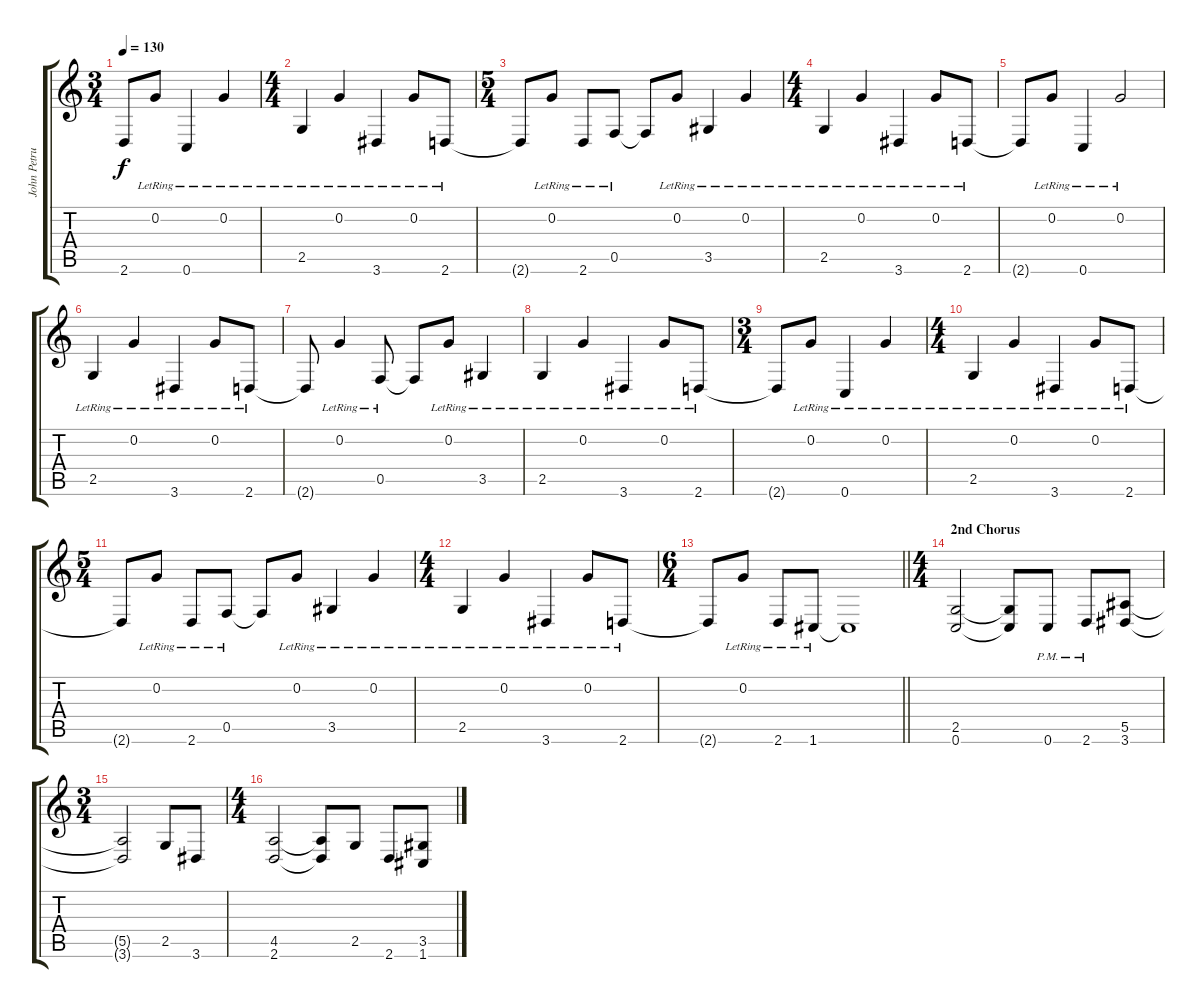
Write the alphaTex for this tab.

\track ("John Petrucci" "John Petru") {instrument distortionguitar}
\staff {score tabs}
\tuning (C4 G3 Eb3 Bb2 F2 C2) {hide}
\ts (3 4)
\tempo 130
\clef g2
\ks c
2.6{t}.8{dy f} 0.2{lr}.8 0.6{lr}.4 0.2{lr}.4 |
\ts (4 4)
2.5{lr}.4 0.2{lr}.4 3.6{lr}.4 0.2{lr}.8 2.6{lr}.8 |
\ts (5 4)
2.6{t}.8 0.2{lr}.8 2.6{lr}.8 0.5{lr}.8 0.5{t}.8 0.2{lr}.8 3.5{lr}.4 0.2{lr}.4 |
\ts (4 4)
2.5{lr}.4 0.2{lr}.4 3.6{lr}.4 0.2{lr}.8 2.6{lr}.8 |
2.6{t}.8 0.2{lr}.8 0.6{lr}.4 0.2{lr}.2 |
2.5{lr}.4{volume 8 instrument overdrivenguitar} 0.2{lr}.4 3.6{lr}.4 0.2{lr}.8 2.6{lr}.8 |
2.6{t}.8 0.2{lr}.4 0.5{lr}.8 0.5{t}.8 0.2{lr}.8 3.5{lr}.4 |
2.5{lr}.4 0.2{lr}.4 3.6{lr}.4 0.2{lr}.8 2.6{lr}.8 |
\ts (3 4)
2.6{t}.8 0.2{lr}.8 0.6{lr}.4 0.2{lr}.4 |
\ts (4 4)
2.5{lr}.4 0.2{lr}.4 3.6{lr}.4 0.2{lr}.8 2.6{lr}.8 |
\ts (5 4)
2.6{t}.8 0.2{lr}.8 2.6{lr}.8 0.5{lr}.8 0.5{t}.8 0.2{lr}.8 3.5{lr}.4 0.2{lr}.4 |
\ts (4 4)
2.5{lr}.4 0.2{lr}.4 3.6{lr}.4 0.2{lr}.8 2.6{lr}.8 |
\ts (6 4)
\barLineRight lightlight
2.6{t}.8 0.2{lr}.8 2.6{lr}.8 1.6{lr}.8 1.6{t}.1 |
\ts (4 4)
\section ("" "2nd Chorus")
(2.5 0.6).2{volume 16 instrument distortionguitar} (2.5{t} 0.6{t}).8 0.6{pm}.8 2.6{pm}.8 (5.5 3.6).8 |
\ts (3 4)
(5.5{t} 3.6{t}).2 2.5.8 3.6.8 |
\ts (4 4)
(4.5 2.6).2 (4.5{t} 2.6{t}).8 2.5.8 2.6.8 (3.5 1.6).8
